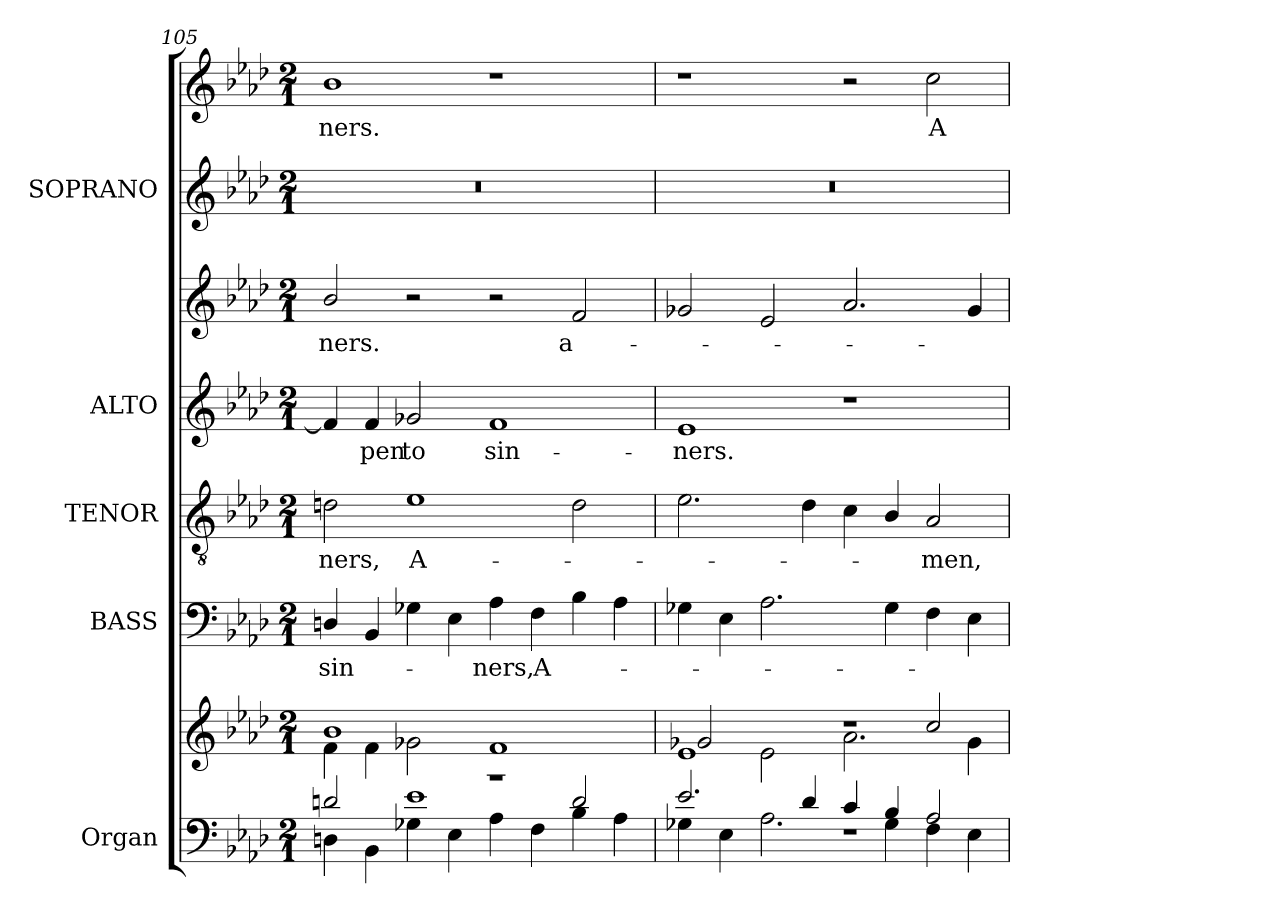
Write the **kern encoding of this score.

**kern	**kern	**kern	**text	**kern	**text	**kern	**text	**kern	**text	**kern	**kern	**text
*part5	*part5	*part4	*part4	*part3	*part3	*part2	*part2	*part2	*part2	*part1	*part1	*part1
*staff8	*staff7	*staff6	*staff6	*staff5	*staff5	*staff4	*staff4	*staff3	*staff3	*staff2	*staff1	*staff1
*I"Organ	*	*I"BASS	*	*I"TENOR	*	*I"ALTO	*	*	*	*I"SOPRANO	*	*
*I'Org.	*	*I'B.	*	*I'T.	*	*I'A.	*	*	*	*I'S.	*	*
*clefF4	*clefG2	*clefF4	*	*clefGv2	*	*clefG2	*	*clefG2	*	*clefG2	*clefG2	*
*	*	*	*	*ITrd7c12	*	*	*	*	*	*	*	*
*k[b-e-a-d-]	*k[b-e-a-d-]	*k[b-e-a-d-]	*	*k[b-e-a-d-]	*	*k[b-e-a-d-]	*	*k[b-e-a-d-]	*	*k[b-e-a-d-]	*k[b-e-a-d-]	*
*A-:	*A-:	*A-:	*	*A-:	*	*A-:	*	*A-:	*	*A-:	*A-:	*
*M2/1	*M2/1	*M2/1	*	*M2/1	*	*M2/1	*	*M2/1	*	*M2/1	*M2/1	*
=105	=105	=105	=105	=105	=105	=105	=105	=105	=105	=105	=105	=105
*^	*^	*	*	*	*	*	*	*	*	*	*	*
*	*^	*	*	*	*	*	*	*	*	*	*	*	*	*
!	!	!	!	!	!	!LO:LY:b:color=#000000	!	!	!	!	!	!	!	!	!
!	!	!	!	!	!	!	!	!LO:LY:b:color=#000000	!	!	!	!	!	!	!
!	!	!	!	!	!	!	!	!	!	!	!	!LO:LY:b:color=#000000	!LO:N:vis=1	!	!
!	!	!	!	!	!	!	!	!	!	!	!	!	!	!	!LO:LY:b:color=#000000
4ryy	2dni/	4Dni\	4fi\	1b-i	4Dni/	sin-	2Dni\	-ners,	4fi/]	.	2b-i/	-ners.	0r	1b-i	-ners.
!	!	!	!	!	!	!	!	!	!	!LO:LY:b:color=#000000	!	!	!	!	!
4ryy	.	4BB-i\	4fi\	.	4BB-i/	.	.	.	4fi/	-pen	.	.	.	.	.
!	!	!	!	!	!	!	!	!LO:LY:b:color=#000000	!	!	!	!	!	!	!
!	!	!	!	!	!	!	!	!	!	!LO:LY:b:color=#000000	!	!	!	!	!
2ryy	1e-i	4G-Xi\	2g-Xi\	.	4G-Xi\	.	1E-i	A-	2g-Xi/	to	2r	.	.	.	.
.	.	4E-i\	.	.	4E-i\	.	.	.	.	.	.	.	.	.	.
!	!	!	!	!	!	!LO:LY:b:color=#000000	!	!	!	!	!	!	!	!	!
!	!	!	!	!	!	!	!	!	!	!LO:LY:b:color=#000000	!	!	!	!	!
1ryy	.	4A-i\	1fi	1r	4A-i\	-ners,	.	.	1fi	sin-	2r	.	.	1r	.
!	!	!	!	!	!	!LO:LY:b:color=#000000	!	!	!	!	!	!	!	!	!
.	.	4Fi\	.	.	4Fi\	A-	.	.	.	.	.	.	.	.	.
!	!	!	!	!	!	!	!	!	!	!	!	!LO:LY:b:color=#000000	!	!	!
.	2di/	4B-i\	.	.	4B-i\	.	2Di\	.	.	.	2fi/	a-	.	.	.
.	.	4A-i\	.	.	4A-i\	.	.	.	.	.	.	.	.	.	.
!!LO:PB:g=z
=106	=106	=106	=106	=106	=106	=106	=106	=106	=106	=106	=106	=106	=106	=106	=106
*	*	*	*	*^	*	*	*	*	*	*	*	*	*	*	*
!	!	!	!	!	!	!	!	!	!	!	!LO:LY:b:color=#000000	!	!	!LO:N:vis=1	!	!
1ryy	2.e-i/	4G-Xi\	1e-i	1ryy	2g-Xi/	4G-Xi\	.	2.E-i\	.	1e-i	-ners.	2g-Xi/	.	0r	1r	.
.	.	4E-i\	.	.	.	4E-i\	.	.	.	.	.	.	.	.	.	.
.	.	2.A-i\	.	.	2e-i\	2.A-i\	.	.	.	.	.	2e-i/	.	.	.	.
.	4d-i/	.	.	.	.	.	.	4D-i\	.	.	.	.	.	.	.	.
1r	4ci/	.	1r	2ryy	2.a-i\	.	.	4Ci\	.	1r	.	2.a-i/	.	.	2r	.
.	4B-i/	4G-i\	.	.	.	4G-i\	.	4BB-i/	.	.	.	.	.	.	.	.
!	!	!	!	!	!	!	!	!	!LO:LY:b:color=#000000	!	!	!	!	!	!	!
!	!	!	!	!	!	!	!	!	!	!	!	!	!	!	!	!LO:LY:b:color=#000000
.	2A-i/	4Fi\	.	2cci/	.	4Fi\	.	2AA-i/	-men,	.	.	.	.	.	2cci\	A-
.	.	4E-i\	.	.	4g-i\	4E-i\	.	.	.	.	.	4g-i/	.	.	.	.
*v	*v	*v	*	*	*	*	*	*	*	*	*	*	*	*	*	*
*	*v	*v	*v	*	*	*	*	*	*	*	*	*	*	*
=	=	=	=	=	=	=	=	=	=	=	=	=
*-	*-	*-	*-	*-	*-	*-	*-	*-	*-	*-	*-	*-
